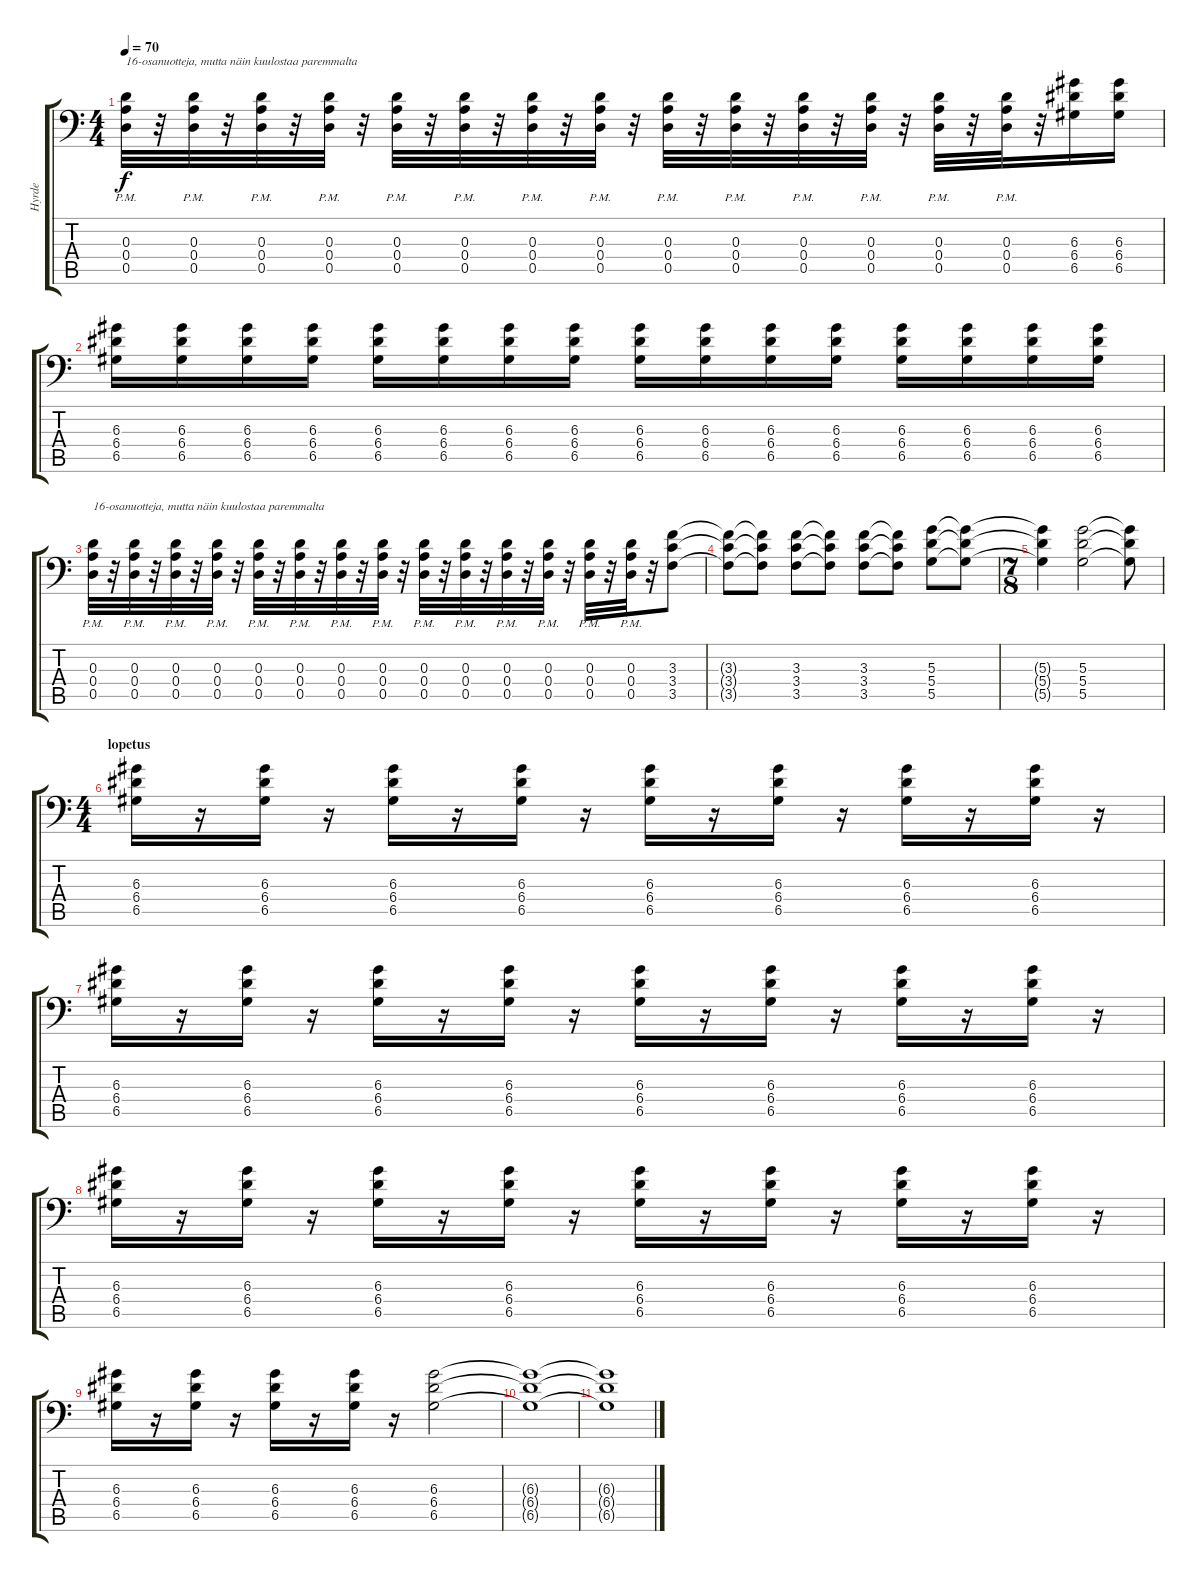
\track ("Hyrde" "Hyrde") {instrument distortionguitar}
\staff {score tabs}
\tuning (B3 G3 D3 A2 D2 A1) {hide}
\ts (4 4)
\tempo 70
\clef f4
\ks c
(0.3{pm} 0.4{pm} 0.5{pm}).32{txt "16-osanuotteja, mutta näin kuulostaa paremmalta" dy f} r.32 (0.3{pm} 0.4{pm} 0.5{pm}).32 r.32 (0.3{pm} 0.4{pm} 0.5{pm}).32 r.32 (0.3{pm} 0.4{pm} 0.5{pm}).32 r.32 (0.3{pm} 0.4{pm} 0.5{pm}).32 r.32 (0.3{pm} 0.4{pm} 0.5{pm}).32 r.32 (0.3{pm} 0.4{pm} 0.5{pm}).32 r.32 (0.3{pm} 0.4{pm} 0.5{pm}).32 r.32 (0.3{pm} 0.4{pm} 0.5{pm}).32 r.32 (0.3{pm} 0.4{pm} 0.5{pm}).32 r.32 (0.3{pm} 0.4{pm} 0.5{pm}).32 r.32 (0.3{pm} 0.4{pm} 0.5{pm}).32 r.32 (0.3{pm} 0.4{pm} 0.5{pm}).32 r.32 (0.3{pm} 0.4{pm} 0.5{pm}).32 r.32 (6.3 6.4 6.5).16 (6.3 6.4 6.5).16 |
(6.3 6.4 6.5).16 (6.3 6.4 6.5).16 (6.3 6.4 6.5).16 (6.3 6.4 6.5).16 (6.3 6.4 6.5).16 (6.3 6.4 6.5).16 (6.3 6.4 6.5).16 (6.3 6.4 6.5).16 (6.3 6.4 6.5).16 (6.3 6.4 6.5).16 (6.3 6.4 6.5).16 (6.3 6.4 6.5).16 (6.3 6.4 6.5).16 (6.3 6.4 6.5).16 (6.3 6.4 6.5).16 (6.3 6.4 6.5).16 |
(0.3{pm} 0.4{pm} 0.5{pm}).32{txt "16-osanuotteja, mutta näin kuulostaa paremmalta"} r.32 (0.3{pm} 0.4{pm} 0.5{pm}).32 r.32 (0.3{pm} 0.4{pm} 0.5{pm}).32 r.32 (0.3{pm} 0.4{pm} 0.5{pm}).32 r.32 (0.3{pm} 0.4{pm} 0.5{pm}).32 r.32 (0.3{pm} 0.4{pm} 0.5{pm}).32 r.32 (0.3{pm} 0.4{pm} 0.5{pm}).32 r.32 (0.3{pm} 0.4{pm} 0.5{pm}).32 r.32 (0.3{pm} 0.4{pm} 0.5{pm}).32 r.32 (0.3{pm} 0.4{pm} 0.5{pm}).32 r.32 (0.3{pm} 0.4{pm} 0.5{pm}).32 r.32 (0.3{pm} 0.4{pm} 0.5{pm}).32 r.32 (0.3{pm} 0.4{pm} 0.5{pm}).32 r.32 (0.3{pm} 0.4{pm} 0.5{pm}).32 r.32 (3.3 3.4 3.5).8 |
(3.3{t} 3.4{t} 3.5{t}).8 (3.3{t} 3.4{t} 3.5{t}).8 (3.3 3.4 3.5).8 (3.3{t} 3.4{t} 3.5{t}).8 (3.3 3.4 3.5).8 (3.3{t} 3.4{t} 3.5{t}).8 (5.3 5.4 5.5).8 (5.3{t} 5.4{t} 5.5{t}).8 |
\ts (7 8)
(5.3{t} 5.4{t} 5.5{t}).4 (5.3 5.4 5.5).2 (5.3{t} 5.4{t} 5.5{t}).8 |
\ts (4 4)
\section ("" "lopetus")
(6.3 6.4 6.5).16 r.16 (6.3 6.4 6.5).16 r.16 (6.3 6.4 6.5).16 r.16 (6.3 6.4 6.5).16 r.16 (6.3 6.4 6.5).16 r.16 (6.3 6.4 6.5).16 r.16 (6.3 6.4 6.5).16 r.16 (6.3 6.4 6.5).16 r.16 |
(6.3 6.4 6.5).16 r.16 (6.3 6.4 6.5).16 r.16 (6.3 6.4 6.5).16 r.16 (6.3 6.4 6.5).16 r.16 (6.3 6.4 6.5).16 r.16 (6.3 6.4 6.5).16 r.16 (6.3 6.4 6.5).16 r.16 (6.3 6.4 6.5).16 r.16 |
(6.3 6.4 6.5).16 r.16 (6.3 6.4 6.5).16 r.16 (6.3 6.4 6.5).16 r.16 (6.3 6.4 6.5).16 r.16 (6.3 6.4 6.5).16 r.16 (6.3 6.4 6.5).16 r.16 (6.3 6.4 6.5).16 r.16 (6.3 6.4 6.5).16 r.16 |
(6.3 6.4 6.5).16 r.16 (6.3 6.4 6.5).16 r.16 (6.3 6.4 6.5).16 r.16 (6.3 6.4 6.5).16 r.16 (6.3 6.4 6.5).2{volume 0} |
(6.3{t} 6.4{t} 6.5{t}).1 |
(6.3{t} 6.4{t} 6.5{t}).1
